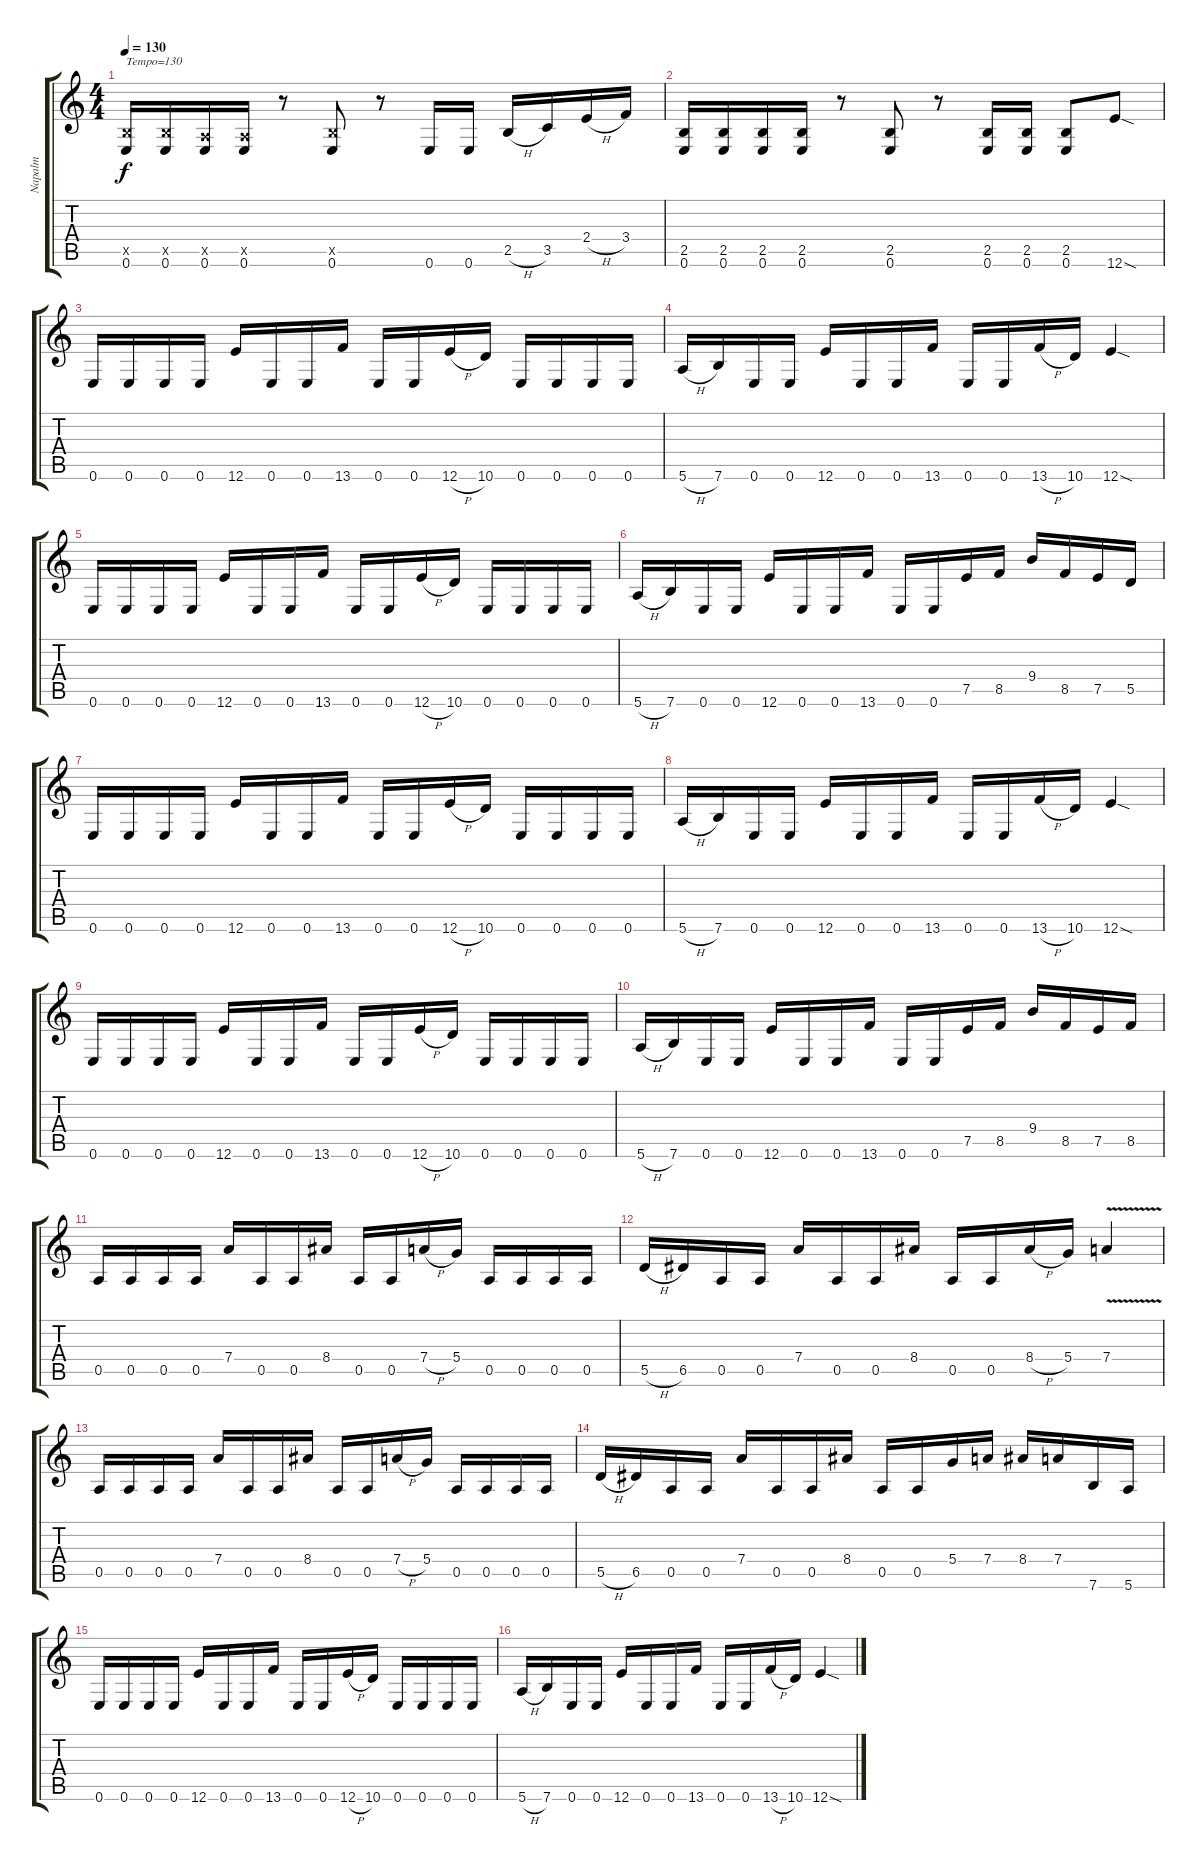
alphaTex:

\track ("Napalm" "Napalm") {instrument overdrivenguitar}
\staff {score tabs}
\tuning (E4 B3 G3 D3 A2 E2) {hide}
\ts (4 4)
\tempo 130
\clef g2
\ks c
(2.5{x} 0.6).16{txt "Tempo=130" dy f instrument overdrivenguitar} (2.5{x} 0.6).16 (0.5{x} 0.6).16 (0.5{x} 0.6).16 r.8 (2.5{x} 0.6).8 r.8 0.6.16 0.6.16 2.5{h}.16 3.5.16 2.4{h}.16 3.4.16 |
(2.5 0.6).16 (2.5 0.6).16 (2.5 0.6).16 (2.5 0.6).16 r.8 (2.5 0.6).8 r.8 (2.5 0.6).16 (2.5 0.6).16 (2.5 0.6).8 12.6{sod}.8 |
0.6.16 0.6.16 0.6.16 0.6.16 12.6.16 0.6.16 0.6.16 13.6.16 0.6.16 0.6.16 12.6{h}.16 10.6.16 0.6.16 0.6.16 0.6.16 0.6.16 |
5.6{h}.16 7.6.16 0.6.16 0.6.16 12.6.16 0.6.16 0.6.16 13.6.16 0.6.16 0.6.16 13.6{h}.16 10.6.16 12.6{sod}.4 |
0.6.16 0.6.16 0.6.16 0.6.16 12.6.16 0.6.16 0.6.16 13.6.16 0.6.16 0.6.16 12.6{h}.16 10.6.16 0.6.16 0.6.16 0.6.16 0.6.16 |
5.6{h}.16 7.6.16 0.6.16 0.6.16 12.6.16 0.6.16 0.6.16 13.6.16 0.6.16 0.6.16 7.5.16 8.5.16 9.4.16 8.5.16 7.5.16 5.5.16 |
0.6.16 0.6.16 0.6.16 0.6.16 12.6.16 0.6.16 0.6.16 13.6.16 0.6.16 0.6.16 12.6{h}.16 10.6.16 0.6.16 0.6.16 0.6.16 0.6.16 |
5.6{h}.16 7.6.16 0.6.16 0.6.16 12.6.16 0.6.16 0.6.16 13.6.16 0.6.16 0.6.16 13.6{h}.16 10.6.16 12.6{sod}.4 |
0.6.16 0.6.16 0.6.16 0.6.16 12.6.16 0.6.16 0.6.16 13.6.16 0.6.16 0.6.16 12.6{h}.16 10.6.16 0.6.16 0.6.16 0.6.16 0.6.16 |
5.6{h}.16 7.6.16 0.6.16 0.6.16 12.6.16 0.6.16 0.6.16 13.6.16 0.6.16 0.6.16 7.5.16 8.5.16 9.4.16 8.5.16 7.5.16 8.5.16 |
0.5.16 0.5.16 0.5.16 0.5.16 7.4.16 0.5.16 0.5.16 8.4.16 0.5.16 0.5.16 7.4{h}.16 5.4.16 0.5.16 0.5.16 0.5.16 0.5.16 |
5.5{h}.16 6.5.16 0.5.16 0.5.16 7.4.16 0.5.16 0.5.16 8.4.16 0.5.16 0.5.16 8.4{h}.16 5.4.16 7.4{v}.4 |
0.5.16 0.5.16 0.5.16 0.5.16 7.4.16 0.5.16 0.5.16 8.4.16 0.5.16 0.5.16 7.4{h}.16 5.4.16 0.5.16 0.5.16 0.5.16 0.5.16 |
5.5{h}.16 6.5.16 0.5.16 0.5.16 7.4.16 0.5.16 0.5.16 8.4.16 0.5.16 0.5.16 5.4.16 7.4.16 8.4.16 7.4.16 7.6.16 5.6.16 |
0.6.16 0.6.16 0.6.16 0.6.16 12.6.16 0.6.16 0.6.16 13.6.16 0.6.16 0.6.16 12.6{h}.16 10.6.16 0.6.16 0.6.16 0.6.16 0.6.16 |
5.6{h}.16 7.6.16 0.6.16 0.6.16 12.6.16 0.6.16 0.6.16 13.6.16 0.6.16 0.6.16 13.6{h}.16 10.6.16 12.6{sod}.4
